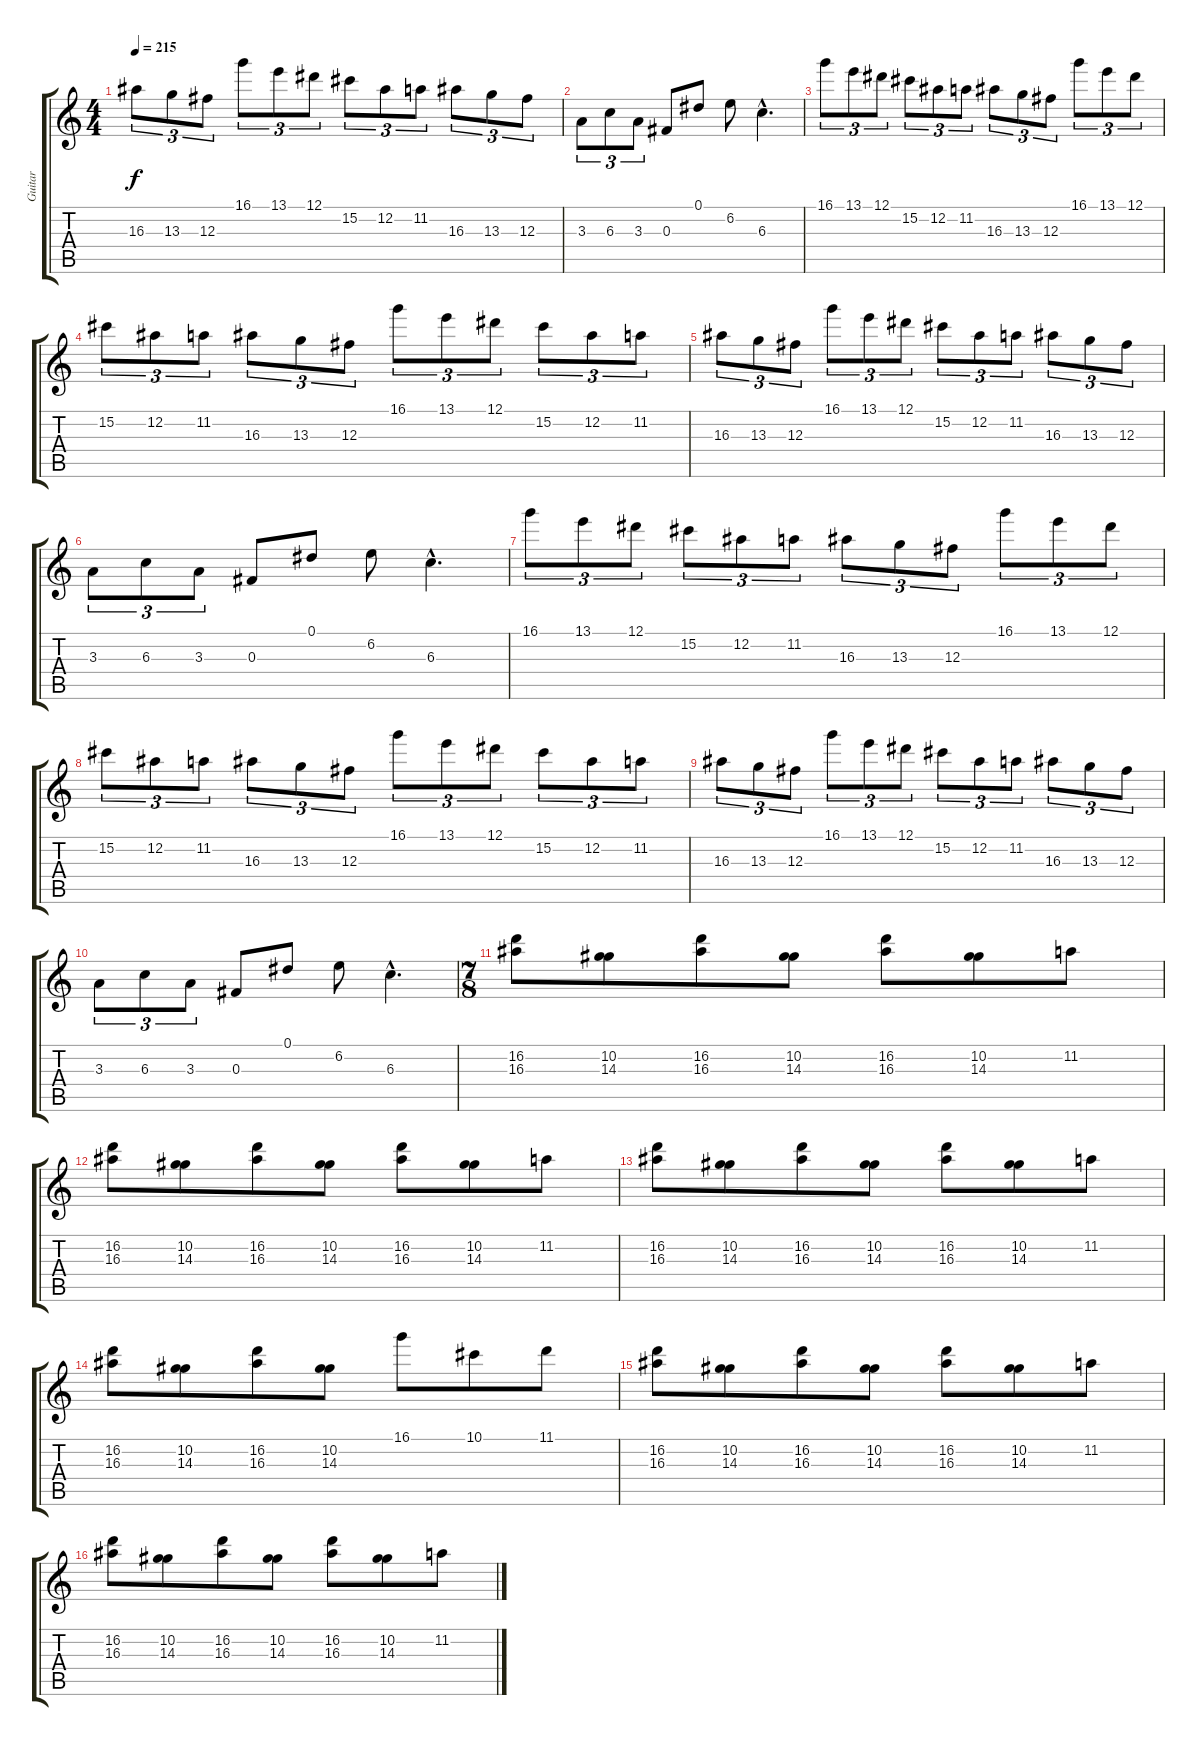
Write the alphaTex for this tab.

\track ("Guitar" "Guitar") {instrument distortionguitar}
\staff {score tabs}
\tuning (Eb4 Bb3 Gb3 Db3 Ab2 Eb2) {hide}
\ts (4 4)
\tempo 215
\clef g2
\ks c
16.3.8{tu (3 2) dy f} 13.3.8{tu (3 2)} 12.3.8{tu (3 2)} 16.1.8{tu (3 2)} 13.1.8{tu (3 2)} 12.1.8{tu (3 2)} 15.2.8{tu (3 2)} 12.2.8{tu (3 2)} 11.2.8{tu (3 2)} 16.3.8{tu (3 2)} 13.3.8{tu (3 2)} 12.3.8{tu (3 2)} |
3.3.8{tu (3 2)} 6.3.8{tu (3 2)} 3.3.8{tu (3 2)} 0.3.8 0.1.8 6.2.8 6.3{hac}.4{d} |
16.1.8{tu (3 2)} 13.1.8{tu (3 2)} 12.1.8{tu (3 2)} 15.2.8{tu (3 2)} 12.2.8{tu (3 2)} 11.2.8{tu (3 2)} 16.3.8{tu (3 2)} 13.3.8{tu (3 2)} 12.3.8{tu (3 2)} 16.1.8{tu (3 2)} 13.1.8{tu (3 2)} 12.1.8{tu (3 2)} |
15.2.8{tu (3 2)} 12.2.8{tu (3 2)} 11.2.8{tu (3 2)} 16.3.8{tu (3 2)} 13.3.8{tu (3 2)} 12.3.8{tu (3 2)} 16.1.8{tu (3 2)} 13.1.8{tu (3 2)} 12.1.8{tu (3 2)} 15.2.8{tu (3 2)} 12.2.8{tu (3 2)} 11.2.8{tu (3 2)} |
16.3.8{tu (3 2)} 13.3.8{tu (3 2)} 12.3.8{tu (3 2)} 16.1.8{tu (3 2)} 13.1.8{tu (3 2)} 12.1.8{tu (3 2)} 15.2.8{tu (3 2)} 12.2.8{tu (3 2)} 11.2.8{tu (3 2)} 16.3.8{tu (3 2)} 13.3.8{tu (3 2)} 12.3.8{tu (3 2)} |
3.3.8{tu (3 2)} 6.3.8{tu (3 2)} 3.3.8{tu (3 2)} 0.3.8 0.1.8 6.2.8 6.3{hac}.4{d} |
16.1.8{tu (3 2)} 13.1.8{tu (3 2)} 12.1.8{tu (3 2)} 15.2.8{tu (3 2)} 12.2.8{tu (3 2)} 11.2.8{tu (3 2)} 16.3.8{tu (3 2)} 13.3.8{tu (3 2)} 12.3.8{tu (3 2)} 16.1.8{tu (3 2)} 13.1.8{tu (3 2)} 12.1.8{tu (3 2)} |
15.2.8{tu (3 2)} 12.2.8{tu (3 2)} 11.2.8{tu (3 2)} 16.3.8{tu (3 2)} 13.3.8{tu (3 2)} 12.3.8{tu (3 2)} 16.1.8{tu (3 2)} 13.1.8{tu (3 2)} 12.1.8{tu (3 2)} 15.2.8{tu (3 2)} 12.2.8{tu (3 2)} 11.2.8{tu (3 2)} |
16.3.8{tu (3 2)} 13.3.8{tu (3 2)} 12.3.8{tu (3 2)} 16.1.8{tu (3 2)} 13.1.8{tu (3 2)} 12.1.8{tu (3 2)} 15.2.8{tu (3 2)} 12.2.8{tu (3 2)} 11.2.8{tu (3 2)} 16.3.8{tu (3 2)} 13.3.8{tu (3 2)} 12.3.8{tu (3 2)} |
3.3.8{tu (3 2)} 6.3.8{tu (3 2)} 3.3.8{tu (3 2)} 0.3.8 0.1.8 6.2.8 6.3{hac}.4{d} |
\ts (7 8)
(16.2 16.3).8 (10.2 14.3).8 (16.2 16.3).8 (10.2 14.3).8 (16.2 16.3).8 (10.2 14.3).8 11.2.8 |
(16.2 16.3).8 (10.2 14.3).8 (16.2 16.3).8 (10.2 14.3).8 (16.2 16.3).8 (10.2 14.3).8 11.2.8 |
(16.2 16.3).8 (10.2 14.3).8 (16.2 16.3).8 (10.2 14.3).8 (16.2 16.3).8 (10.2 14.3).8 11.2.8 |
(16.2 16.3).8 (10.2 14.3).8 (16.2 16.3).8 (10.2 14.3).8 16.1.8 10.1.8 11.1.8 |
(16.2 16.3).8 (10.2 14.3).8 (16.2 16.3).8 (10.2 14.3).8 (16.2 16.3).8 (10.2 14.3).8 11.2.8 |
(16.2 16.3).8 (10.2 14.3).8 (16.2 16.3).8 (10.2 14.3).8 (16.2 16.3).8 (10.2 14.3).8 11.2.8
